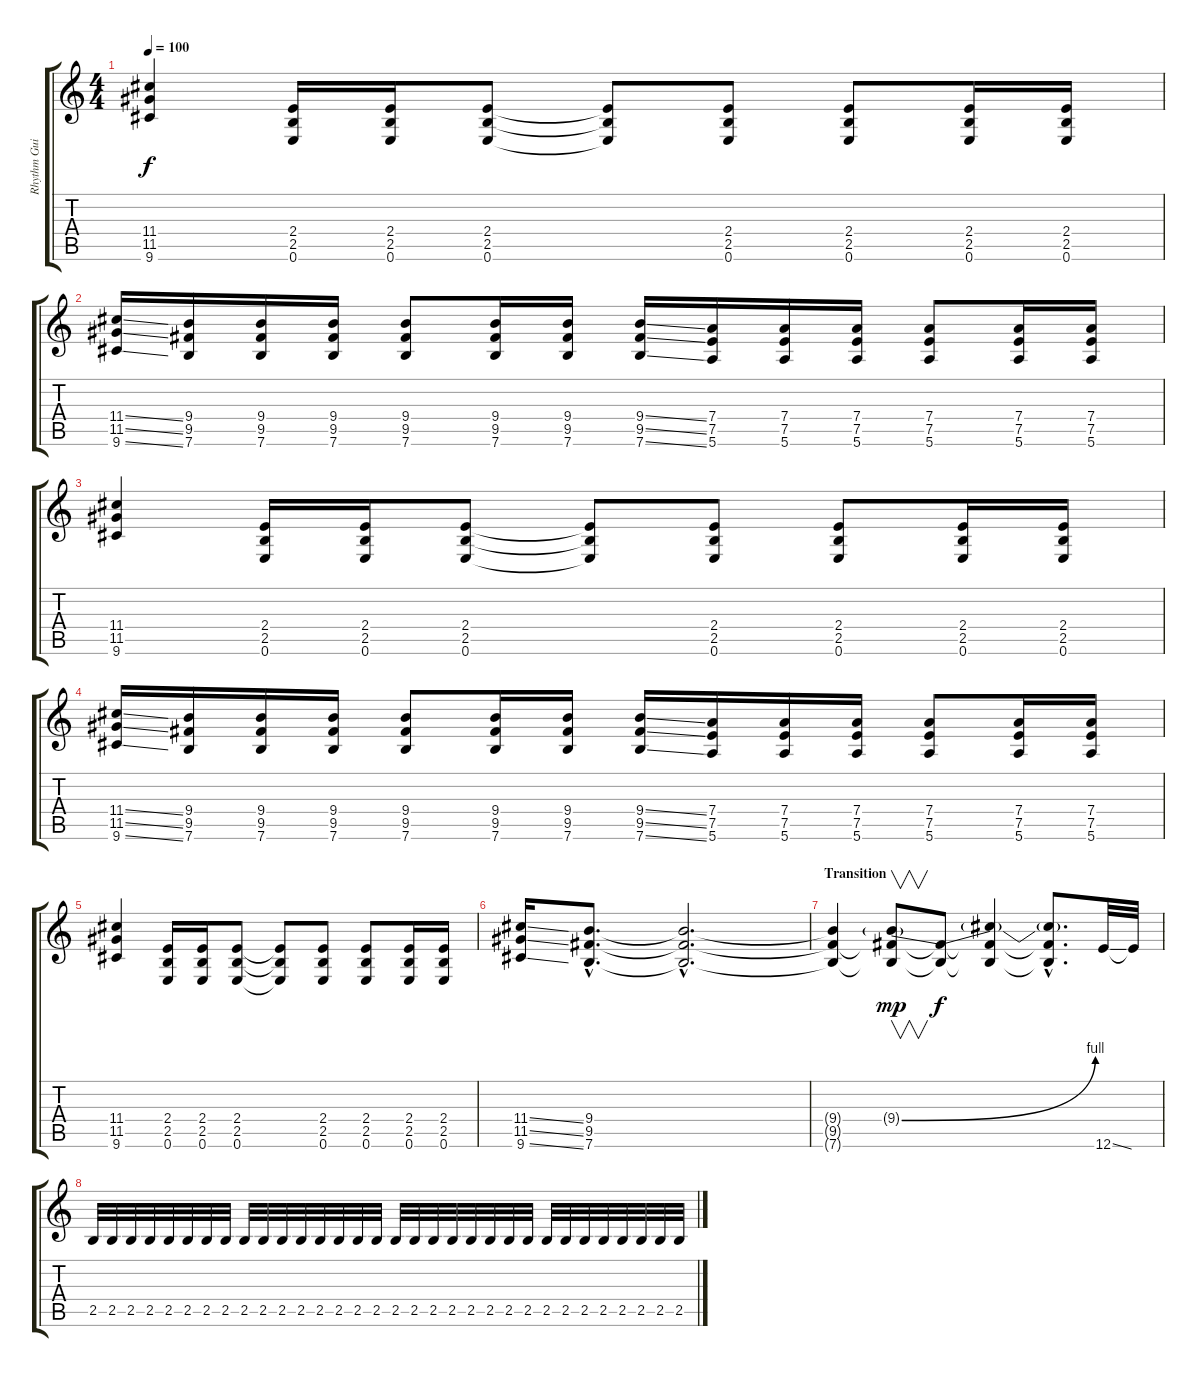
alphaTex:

\track ("Rhythm Guitar" "Rhythm Gui") {instrument distortionguitar}
\staff {score tabs}
\tuning (E4 B3 G3 D3 A2 E2) {hide}
\ts (4 4)
\tempo 100
\clef g2
\ks c
(11.4 11.5 9.6).4{dy f} (2.4 2.5 0.6).16 (2.4 2.5 0.6).16 (2.4 2.5 0.6).8 (2.4{t} 2.5{t} 0.6{t}).8 (2.4 2.5 0.6).8 (2.4 2.5 0.6).8 (2.4 2.5 0.6).16 (2.4 2.5 0.6).16 |
(11.4{ss} 11.5{ss} 9.6{ss}).16 (9.4 9.5 7.6).16 (9.4 9.5 7.6).16 (9.4 9.5 7.6).16 (9.4 9.5 7.6).8 (9.4 9.5 7.6).16 (9.4 9.5 7.6).16 (9.4{ss} 9.5{ss} 7.6{ss}).16 (7.4 7.5 5.6).16 (7.4 7.5 5.6).16 (7.4 7.5 5.6).16 (7.4 7.5 5.6).8 (7.4 7.5 5.6).16 (7.4 7.5 5.6).16 |
(11.4 11.5 9.6).4 (2.4 2.5 0.6).16 (2.4 2.5 0.6).16 (2.4 2.5 0.6).8 (2.4{t} 2.5{t} 0.6{t}).8 (2.4 2.5 0.6).8 (2.4 2.5 0.6).8 (2.4 2.5 0.6).16 (2.4 2.5 0.6).16 |
(11.4{ss} 11.5{ss} 9.6{ss}).16 (9.4 9.5 7.6).16 (9.4 9.5 7.6).16 (9.4 9.5 7.6).16 (9.4 9.5 7.6).8 (9.4 9.5 7.6).16 (9.4 9.5 7.6).16 (9.4{ss} 9.5{ss} 7.6{ss}).16 (7.4 7.5 5.6).16 (7.4 7.5 5.6).16 (7.4 7.5 5.6).16 (7.4 7.5 5.6).8 (7.4 7.5 5.6).16 (7.4 7.5 5.6).16 |
(11.4 11.5 9.6).4 (2.4 2.5 0.6).16 (2.4 2.5 0.6).16 (2.4 2.5 0.6).8 (2.4{t} 2.5{t} 0.6{t}).8 (2.4 2.5 0.6).8 (2.4 2.5 0.6).8 (2.4 2.5 0.6).16 (2.4 2.5 0.6).16 |
(11.4{ss} 11.5{ss} 9.6{ss}).16 (9.4{hac} 9.5{hac} 7.6{hac}).8{d} (9.4{hac t} 9.5{hac t} 7.6{hac t}).2{d} |
\section ("" "Transition")
(9.4{t} 9.5{t} 7.6{t}).4 (9.4{be (bend 0 0 60 4) g} 9.5{t} 7.6{t}).8{v dy mp} (9.5{t} 7.6{t}).8{dy f} (9.4{t} 9.5{t} 7.6{t}).4 (9.4{hac t} 9.5{hac t} 7.6{hac t}).8{d} 12.6{ss}.32 12.6{t}.32 |
2.5.32 2.5.32 2.5.32 2.5.32 2.5.32 2.5.32 2.5.32 2.5.32 2.5.32 2.5.32 2.5.32 2.5.32 2.5.32 2.5.32 2.5.32 2.5.32 2.5.32 2.5.32 2.5.32 2.5.32 2.5.32 2.5.32 2.5.32 2.5.32 2.5.32 2.5.32 2.5.32 2.5.32 2.5.32 2.5.32 2.5.32 2.5.32
